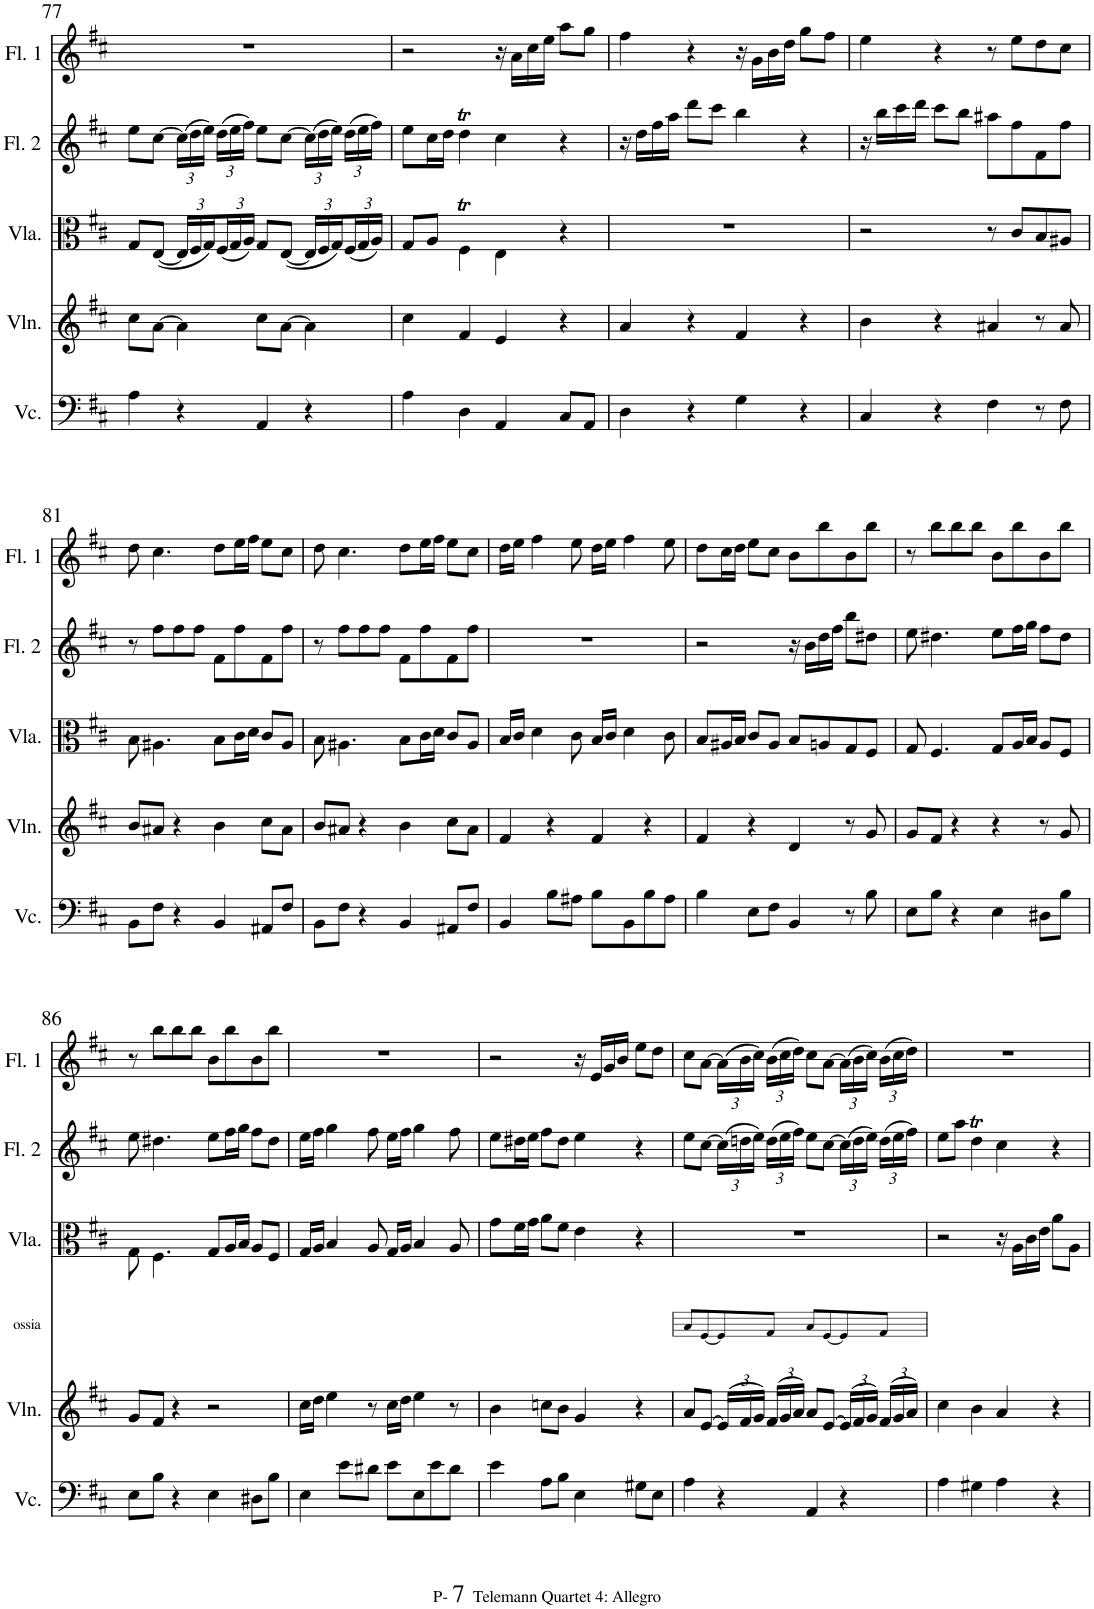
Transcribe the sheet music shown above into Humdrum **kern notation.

**kern	**kern	**kern	**kern	**kern	**kern
*part6	*part5	*part4	*part3	*part2	*part1
*staff6	*staff5	*staff4	*staff3	*staff2	*staff1
*I"Violoncello	*I"Violin	*I"Ossia	*I"Viola	*I"Flute 2	*I"Flute 1
*I'Vc.	*I'Vln.	*I'ossia	*I'Vla.	*I'Fl. 2	*I'Fl. 1
!!LO:PB:g=z
*clefF4	*clefG2	*clefG2	*clefC3	*clefG2	*clefG2
*k[f#c#]	*k[f#c#]	*k[f#c#]	*k[f#c#]	*k[f#c#]	*k[f#c#]
*M4/4	*M4/4	*M4/4	*M4/4	*M4/4	*M4/4
*met(c)	*met(c)	*met(c)	*met(c)	*met(c)	*met(c)
=77	=77	=77	=77	=77	=77
4A\	8cc#\L	1r	8G/L	8ee\L	1r
.	[8a\J	.	([8E/J	[>8cc#\J	.
*	*	*	*Xbrackettup	*Xbrackettup	*
4r	4a\]	.	24E/LL]	(>24cc#\LL]	.
.	.	.	24F#/	24dd\	.
.	.	.	24G/)	24ee\JJ)	.
.	.	.	(24F#/	(>24dd\LL	.
.	.	.	24G/	24ee\	.
.	.	.	24A/JJ)	24ff#\JJ)	.
4AA/	8cc#\L	.	8G/L	8ee\L	.
.	[8a\J	.	([8E/J	[>8cc#\J	.
4r	4a\]	.	24E/LL]	(>24cc#\LL]	.
.	.	.	24F#/	24dd\	.
.	.	.	24G/)	24ee\JJ)	.
.	.	.	(24F#/	(>24dd\LL	.
.	.	.	24G/	24ee\	.
.	.	.	24A/JJ)	24ff#\JJ)	.
=78	=78	=78	=78	=78	=78
4A\	4cc#\	1r	8G/L	8ee\L	2r
.	.	.	8A/J	16cc#\L	.
.	.	.	.	16dd\JJ	.
4D\	4f#/	.	4F#t\	4ddT\	.
4AA/	4e/	.	4E\	4cc#\	16r
.	.	.	.	.	16a\LL
.	.	.	.	.	16cc#\
.	.	.	.	.	16ee\JJ
8C#/L	4r	.	4r	4r	8aa\L
8AA/J	.	.	.	.	8gg\J
=79	=79	=79	=79	=79	=79
4D\	4a/	1r	1r	16r	4ff#\
.	.	.	.	16dd\LL	.
.	.	.	.	16ff#\	.
.	.	.	.	16aa\JJ	.
4r	4r	.	.	8ddd\L	4r
.	.	.	.	8ccc#\J	.
4G\	4f#/	.	.	4bb\	16r
.	.	.	.	.	16g\LL
.	.	.	.	.	16b\
.	.	.	.	.	16dd\JJ
4r	4r	.	.	4r	8gg\L
.	.	.	.	.	8ff#\J
=80	=80	=80	=80	=80	=80
4C#/	4b\	1r	2r	16r	4ee\
.	.	.	.	16bb\LL	.
.	.	.	.	16ccc#\	.
.	.	.	.	16ddd\JJ	.
4r	4r	.	.	8ccc#\L	4r
.	.	.	.	8bb\J	.
4F#\	4a#X/	.	8r	8aa#X\L	8r
.	.	.	8c#/L	8ff#\	8ee\L
8r	8r	.	8B/	8f#\	8dd\
8F#\	8a#/	.	8A#X/J	8ff#\J	8cc#\J
!!LO:LB:g=z
=81	=81	=81	=81	=81	=81
8BB\L	8b/L	1r	8B\	8r	8dd\
8F#\J	8a#X/J	.	4.A#X\	8ff#\L	4.cc#\
4r	4r	.	.	8ff#\	.
.	.	.	.	8ff#\J	.
4BB/	4b\	.	8B\L	8f#\L	8dd\L
.	.	.	16c#\L	8ff#\	16ee\L
.	.	.	16d\JJ	.	16ff#\JJ
8AA#X/L	8cc#\L	.	8c#/L	8f#\	8ee\L
8F#/J	8a#\J	.	8A#/J	8ff#\J	8cc#\J
=82	=82	=82	=82	=82	=82
8BB\L	8b/L	1r	8B\	8r	8dd\
8F#\J	8a#X/J	.	4.A#X\	8ff#\L	4.cc#\
4r	4r	.	.	8ff#\	.
.	.	.	.	8ff#\J	.
4BB/	4b\	.	8B\L	8f#\L	8dd\L
.	.	.	16c#\L	8ff#\	16ee\L
.	.	.	16d\JJ	.	16ff#\JJ
8AA#X/L	8cc#\L	.	8c#/L	8f#\	8ee\L
8F#/J	8a#\J	.	8A#/J	8ff#\J	8cc#\J
=83	=83	=83	=83	=83	=83
4BB/	4f#/	1r	16B/LL	1r	16dd\LL
.	.	.	16c#/JJ	.	16ee\JJ
.	.	.	4d\	.	4ff#\
8B\L	4r	.	.	.	.
8A#X\J	.	.	8c#\	.	8ee\
8B\L	4f#/	.	16B/LL	.	16dd\LL
.	.	.	16c#/JJ	.	16ee\JJ
8BB\	.	.	4d\	.	4ff#\
8B\	4r	.	.	.	.
8A#\J	.	.	8c#\	.	8ee\
=84	=84	=84	=84	=84	=84
4B\	4f#/	1r	8B/L	2r	8dd\L
.	.	.	16A#X/L	.	16cc#\L
.	.	.	16B/JJ	.	16dd\JJ
8E\L	4r	.	8c#/L	.	8ee\L
8F#\J	.	.	8A#/J	.	8cc#\J
4BB/	4d/	.	8B/L	16r	8b\L
.	.	.	.	16b\LL	.
.	.	.	8An/	16dd\	8bb\
.	.	.	.	16ff#\JJ	.
8r	8r	.	8G/	8bb\L	8b\
8B\	8g/	.	8F#/J	8dd#X\J	8bb\J
=85	=85	=85	=85	=85	=85
8E\L	8g/L	1r	8G/	8ee\	8r
8B\J	8f#/J	.	4.F#/	4.dd#X\	8bb\L
4r	4r	.	.	.	8bb\
.	.	.	.	.	8bb\J
4E\	4r	.	8G/L	8ee\L	8b\L
.	.	.	16A/L	16ff#\L	8bb\
.	.	.	16B/JJ	16gg\JJ	.
8D#X\L	8r	.	8A/L	8ff#\L	8b\
8B\J	8g/	.	8F#/J	8dd#\J	8bb\J
!!LO:LB:g=z
=86	=86	=86	=86	=86	=86
8E\L	8g/L	1r	8G\	8ee\	8r
8B\J	8f#/J	.	4.F#\	4.dd#X\	8bb\L
4r	4r	.	.	.	8bb\
.	.	.	.	.	8bb\J
4E\	2r	.	8G/L	8ee\L	8b\L
.	.	.	16A/L	16ff#\L	8bb\
.	.	.	16B/JJ	16gg\JJ	.
8D#X\L	.	.	8A/L	8ff#\L	8b\
8B\J	.	.	8F#/J	8dd#\J	8bb\J
=87	=87	=87	=87	=87	=87
4E\	16cc#\LL	1r	16G/LL	16ee\LL	1r
.	16dd\JJ	.	16A/JJ	16ff#\JJ	.
.	4ee\	.	4B/	4gg\	.
8e\L	.	.	.	.	.
8d#X\J	8r	.	8A/	8ff#\	.
8e\L	16cc#\LL	.	16G/LL	16ee\LL	.
.	16dd\JJ	.	16A/JJ	16ff#\JJ	.
8E\	4ee\	.	4B/	4gg\	.
8e\	.	.	.	.	.
8d#\J	8r	.	8A/	8ff#\	.
=88	=88	=88	=88	=88	=88
4e\	4b\	1r	8g\L	8ee\L	2r
.	.	.	16f#\L	16dd#X\L	.
.	.	.	16g\JJ	16ee\JJ	.
8A\L	8ccn\L	.	8a\L	8ff#\L	.
8B\J	8b\J	.	8f#\J	8dd#\J	.
4E\	4g/	.	4e\	4ee\	16r
.	.	.	.	.	16e/LL
.	.	.	.	.	16g/
.	.	.	.	.	16b/JJ
8G#X\L	4r	.	4r	4r	8ee\L
8E\J	.	.	.	.	8dd\J
=89	=89	=89	=89	=89	=89
4A\	8a/L	8a/L	1r	8ee\L	8cc#\L
.	[>8e/J	[8e/	.	[>8cc#\J	[>8a\J
*	*Xbrackettup	*	*	*	*Xbrackettup
4r	(>24e/LL]	8e/]	.	(>24cc#\LL]	(>24a\LL]
.	24f#/	.	.	24ddn\	24b\
.	24g/JJ)	.	.	24ee\JJ)	24cc#\JJ)
.	(>24f#/LL	8f#/J	.	(>24dd\LL	(>24b\LL
.	24g/	.	.	24ee\	24cc#\
.	24a/JJ)	.	.	24ff#\JJ)	24dd\JJ)
4AA/	8a/L	8a/L	.	8ee\L	8cc#\L
.	[>8e/J	[8e/	.	[>8cc#\J	[>8a\J
4r	(>24e/LL]	8e/]	.	(>24cc#\LL]	(>24a\LL]
.	24f#/	.	.	24dd\	24b\
.	24g/JJ)	.	.	24ee\JJ)	24cc#\JJ)
.	(>24f#/LL	8f#/J	.	(>24dd\LL	(>24b\LL
.	24g/	.	.	24ee\	24cc#\
.	24a/JJ)	.	.	24ff#\JJ)	24dd\JJ)
=90	=90	=90	=90	=90	=90
4A\	4cc#\	1r	2r	8ee\L	1r
.	.	.	.	8aa\J	.
4G#X\	4b\	.	.	4ddT\	.
4A\	4a/	.	16r	4cc#\	.
.	.	.	16A\LL	.	.
.	.	.	16c#\	.	.
.	.	.	16e\JJ	.	.
4r	4r	.	8a\L	4r	.
.	.	.	8A\J	.	.
=	=	=	=	=	=
*-	*-	*-	*-	*-	*-
